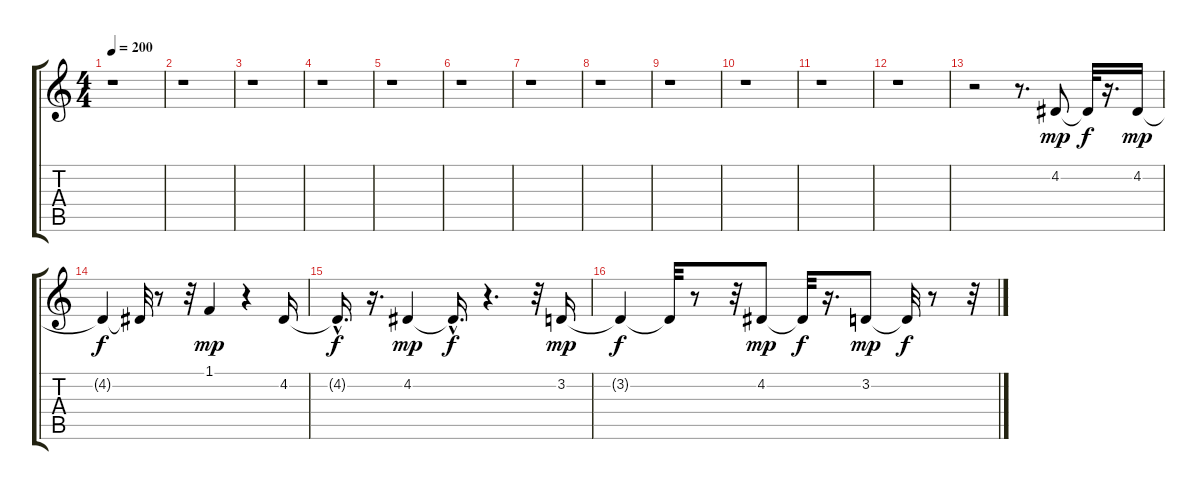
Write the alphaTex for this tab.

\track "" {instrument clarinet}
\staff {score tabs}
\tuning (E4 B3 G3 D3 A2 E2) {hide}
\ts (4 4)
\tempo 200
\clef g2
\ks c
r.1{dy f} |
r.1 |
r.1 |
r.1 |
r.1 |
r.1 |
r.1 |
r.1 |
r.1 |
r.1 |
r.1 |
r.1 |
r.2 r.8{d} 4.2.8{dy mp} 4.2{t}.32{dy f} r.16{d} 4.2.16{dy mp} |
4.2{t}.4{dy f} 4.2{t}.32 r.8 r.32 1.1.4{dy mp} r.4 4.2.16 |
4.2{hac t}.16{d dy f} r.16{d} 4.2.4{dy mp} 4.2{hac t}.16{d dy f} r.4{d} r.32 3.2.16{dy mp} |
3.2{t}.4{dy f} 3.2{t}.32 r.8 r.32 4.2.8{dy mp} 4.2{t}.32{dy f} r.16{d} 3.2.8{dy mp} 3.2{t}.32{dy f} r.8 r.32
